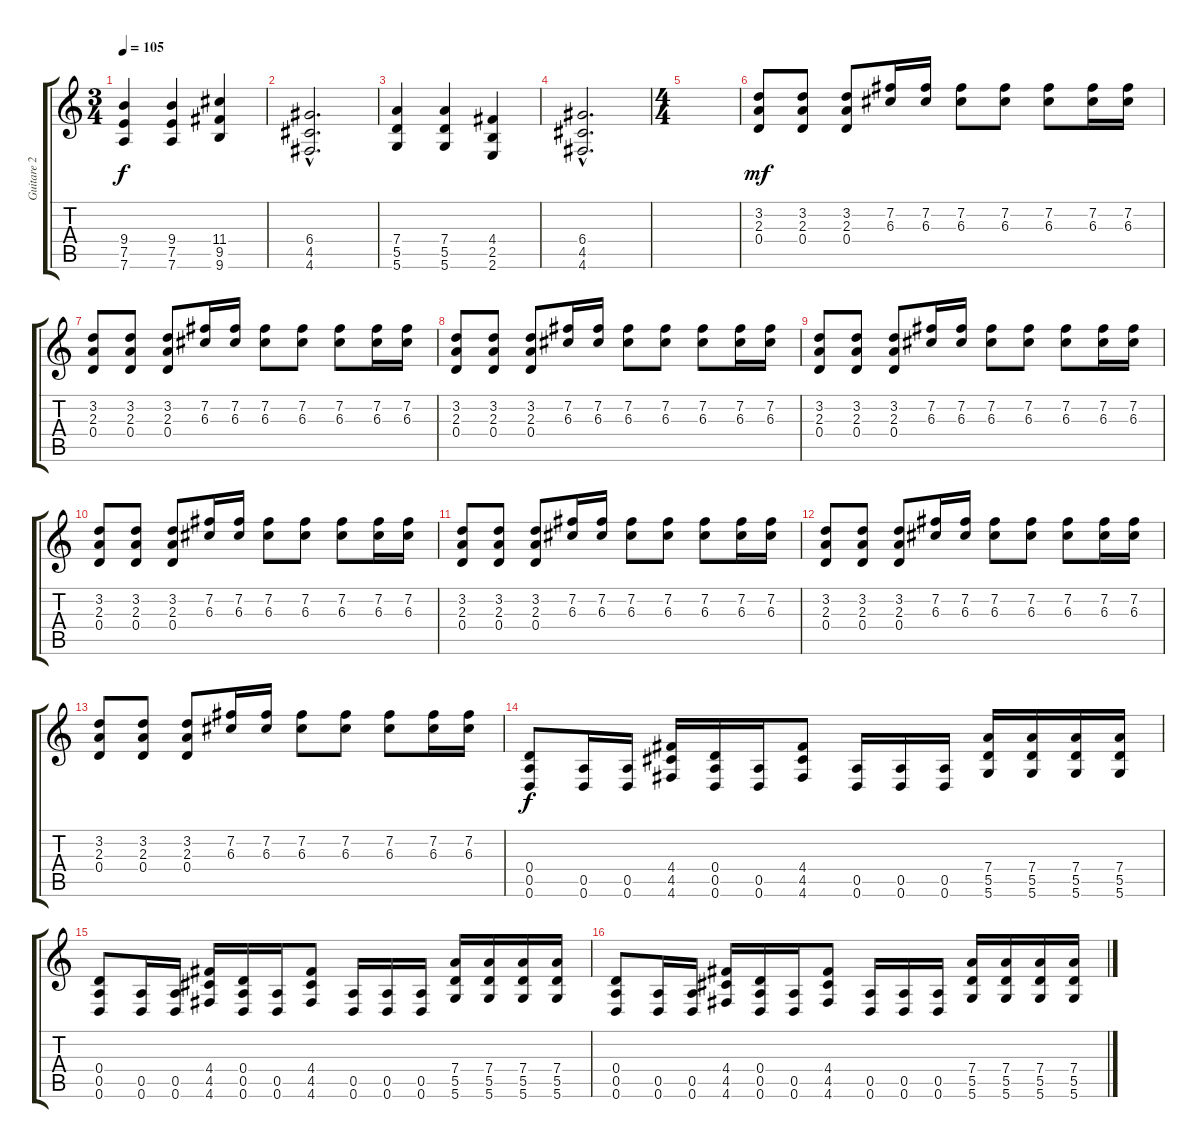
\track ("Guitare 2" "Guitare 2") {instrument overdrivenguitar}
\staff {score tabs}
\tuning (E4 B3 G3 D3 A2 D2) {hide}
\ts (3 4)
\tempo 105
\clef g2
\ks c
(9.4 7.5 7.6).4{dy f} (9.4 7.5 7.6).4 (11.4 9.5 9.6).4 |
(6.4{hac} 4.5{hac} 4.6{hac}).2{d} |
(7.4 5.5 5.6).4 (7.4 5.5 5.6).4 (4.4 2.5 2.6).4 |
(6.4{hac} 4.5{hac} 4.6{hac}).2{d} |
\ts (4 4)
|
(3.2 2.3 0.4).8{dy mf} (3.2 2.3 0.4).8 (3.2 2.3 0.4).8 (7.2 6.3).16 (7.2 6.3).16 (7.2 6.3).8 (7.2 6.3).8 (7.2 6.3).8 (7.2 6.3).16 (7.2 6.3).16 |
(3.2 2.3 0.4).8 (3.2 2.3 0.4).8 (3.2 2.3 0.4).8 (7.2 6.3).16 (7.2 6.3).16 (7.2 6.3).8 (7.2 6.3).8 (7.2 6.3).8 (7.2 6.3).16 (7.2 6.3).16 |
(3.2 2.3 0.4).8 (3.2 2.3 0.4).8 (3.2 2.3 0.4).8 (7.2 6.3).16 (7.2 6.3).16 (7.2 6.3).8 (7.2 6.3).8 (7.2 6.3).8 (7.2 6.3).16 (7.2 6.3).16 |
(3.2 2.3 0.4).8 (3.2 2.3 0.4).8 (3.2 2.3 0.4).8 (7.2 6.3).16 (7.2 6.3).16 (7.2 6.3).8 (7.2 6.3).8 (7.2 6.3).8 (7.2 6.3).16 (7.2 6.3).16 |
(3.2 2.3 0.4).8 (3.2 2.3 0.4).8 (3.2 2.3 0.4).8 (7.2 6.3).16 (7.2 6.3).16 (7.2 6.3).8 (7.2 6.3).8 (7.2 6.3).8 (7.2 6.3).16 (7.2 6.3).16 |
(3.2 2.3 0.4).8 (3.2 2.3 0.4).8 (3.2 2.3 0.4).8 (7.2 6.3).16 (7.2 6.3).16 (7.2 6.3).8 (7.2 6.3).8 (7.2 6.3).8 (7.2 6.3).16 (7.2 6.3).16 |
(3.2 2.3 0.4).8 (3.2 2.3 0.4).8 (3.2 2.3 0.4).8 (7.2 6.3).16 (7.2 6.3).16 (7.2 6.3).8 (7.2 6.3).8 (7.2 6.3).8 (7.2 6.3).16 (7.2 6.3).16 |
(3.2 2.3 0.4).8 (3.2 2.3 0.4).8 (3.2 2.3 0.4).8 (7.2 6.3).16 (7.2 6.3).16 (7.2 6.3).8 (7.2 6.3).8 (7.2 6.3).8 (7.2 6.3).16 (7.2 6.3).16 |
(0.4 0.5 0.6).8{dy f} (0.5 0.6).16 (0.5 0.6).16 (4.4 4.5 4.6).16 (0.4 0.5 0.6).16 (0.5 0.6).16 (4.4 4.5 4.6).8 (0.5 0.6).16 (0.5 0.6).16 (0.5 0.6).16 (7.4 5.5 5.6).16 (7.4 5.5 5.6).16 (7.4 5.5 5.6).16 (7.4 5.5 5.6).16 |
(0.4 0.5 0.6).8 (0.5 0.6).16 (0.5 0.6).16 (4.4 4.5 4.6).16 (0.4 0.5 0.6).16 (0.5 0.6).16 (4.4 4.5 4.6).8 (0.5 0.6).16 (0.5 0.6).16 (0.5 0.6).16 (7.4 5.5 5.6).16 (7.4 5.5 5.6).16 (7.4 5.5 5.6).16 (7.4 5.5 5.6).16 |
(0.4 0.5 0.6).8 (0.5 0.6).16 (0.5 0.6).16 (4.4 4.5 4.6).16 (0.4 0.5 0.6).16 (0.5 0.6).16 (4.4 4.5 4.6).8 (0.5 0.6).16 (0.5 0.6).16 (0.5 0.6).16 (7.4 5.5 5.6).16 (7.4 5.5 5.6).16 (7.4 5.5 5.6).16 (7.4 5.5 5.6).16
